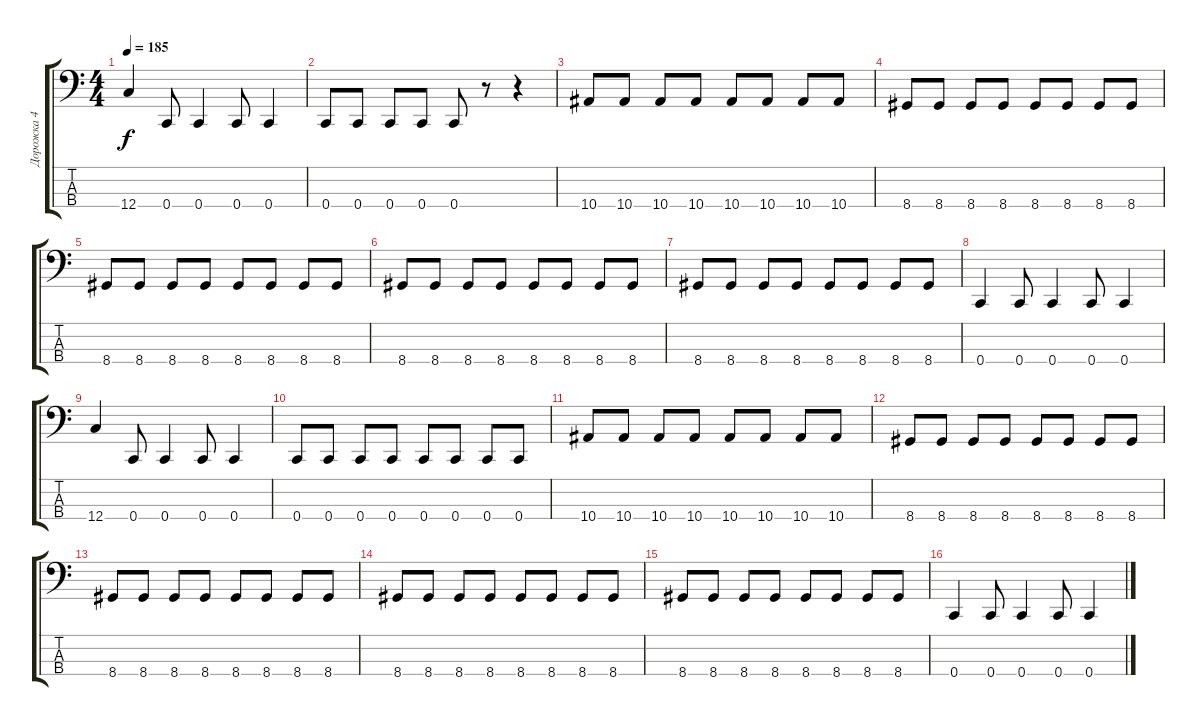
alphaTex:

\track ("Дорожка 4" "Дорожка 4") {instrument electricbassfinger}
\staff {score tabs}
\tuning (F2 C2 G1 C1) {hide}
\ts (4 4)
\tempo 185
\clef f4
\ks c
12.4.4{dy f} 0.4.8 0.4.4 0.4.8 0.4.4 |
0.4.8 0.4.8 0.4.8 0.4.8 0.4.8 r.8 r.4 |
10.4.8 10.4.8 10.4.8 10.4.8 10.4.8 10.4.8 10.4.8 10.4.8 |
8.4.8 8.4.8 8.4.8 8.4.8 8.4.8 8.4.8 8.4.8 8.4.8 |
8.4.8 8.4.8 8.4.8 8.4.8 8.4.8 8.4.8 8.4.8 8.4.8 |
8.4.8 8.4.8 8.4.8 8.4.8 8.4.8 8.4.8 8.4.8 8.4.8 |
8.4.8 8.4.8 8.4.8 8.4.8 8.4.8 8.4.8 8.4.8 8.4.8 |
0.4.4 0.4.8 0.4.4 0.4.8 0.4.4 |
12.4.4 0.4.8 0.4.4 0.4.8 0.4.4 |
0.4.8 0.4.8 0.4.8 0.4.8 0.4.8 0.4.8 0.4.8 0.4.8 |
10.4.8 10.4.8 10.4.8 10.4.8 10.4.8 10.4.8 10.4.8 10.4.8 |
8.4.8 8.4.8 8.4.8 8.4.8 8.4.8 8.4.8 8.4.8 8.4.8 |
8.4.8 8.4.8 8.4.8 8.4.8 8.4.8 8.4.8 8.4.8 8.4.8 |
8.4.8 8.4.8 8.4.8 8.4.8 8.4.8 8.4.8 8.4.8 8.4.8 |
8.4.8 8.4.8 8.4.8 8.4.8 8.4.8 8.4.8 8.4.8 8.4.8 |
0.4.4 0.4.8 0.4.4 0.4.8 0.4.4
